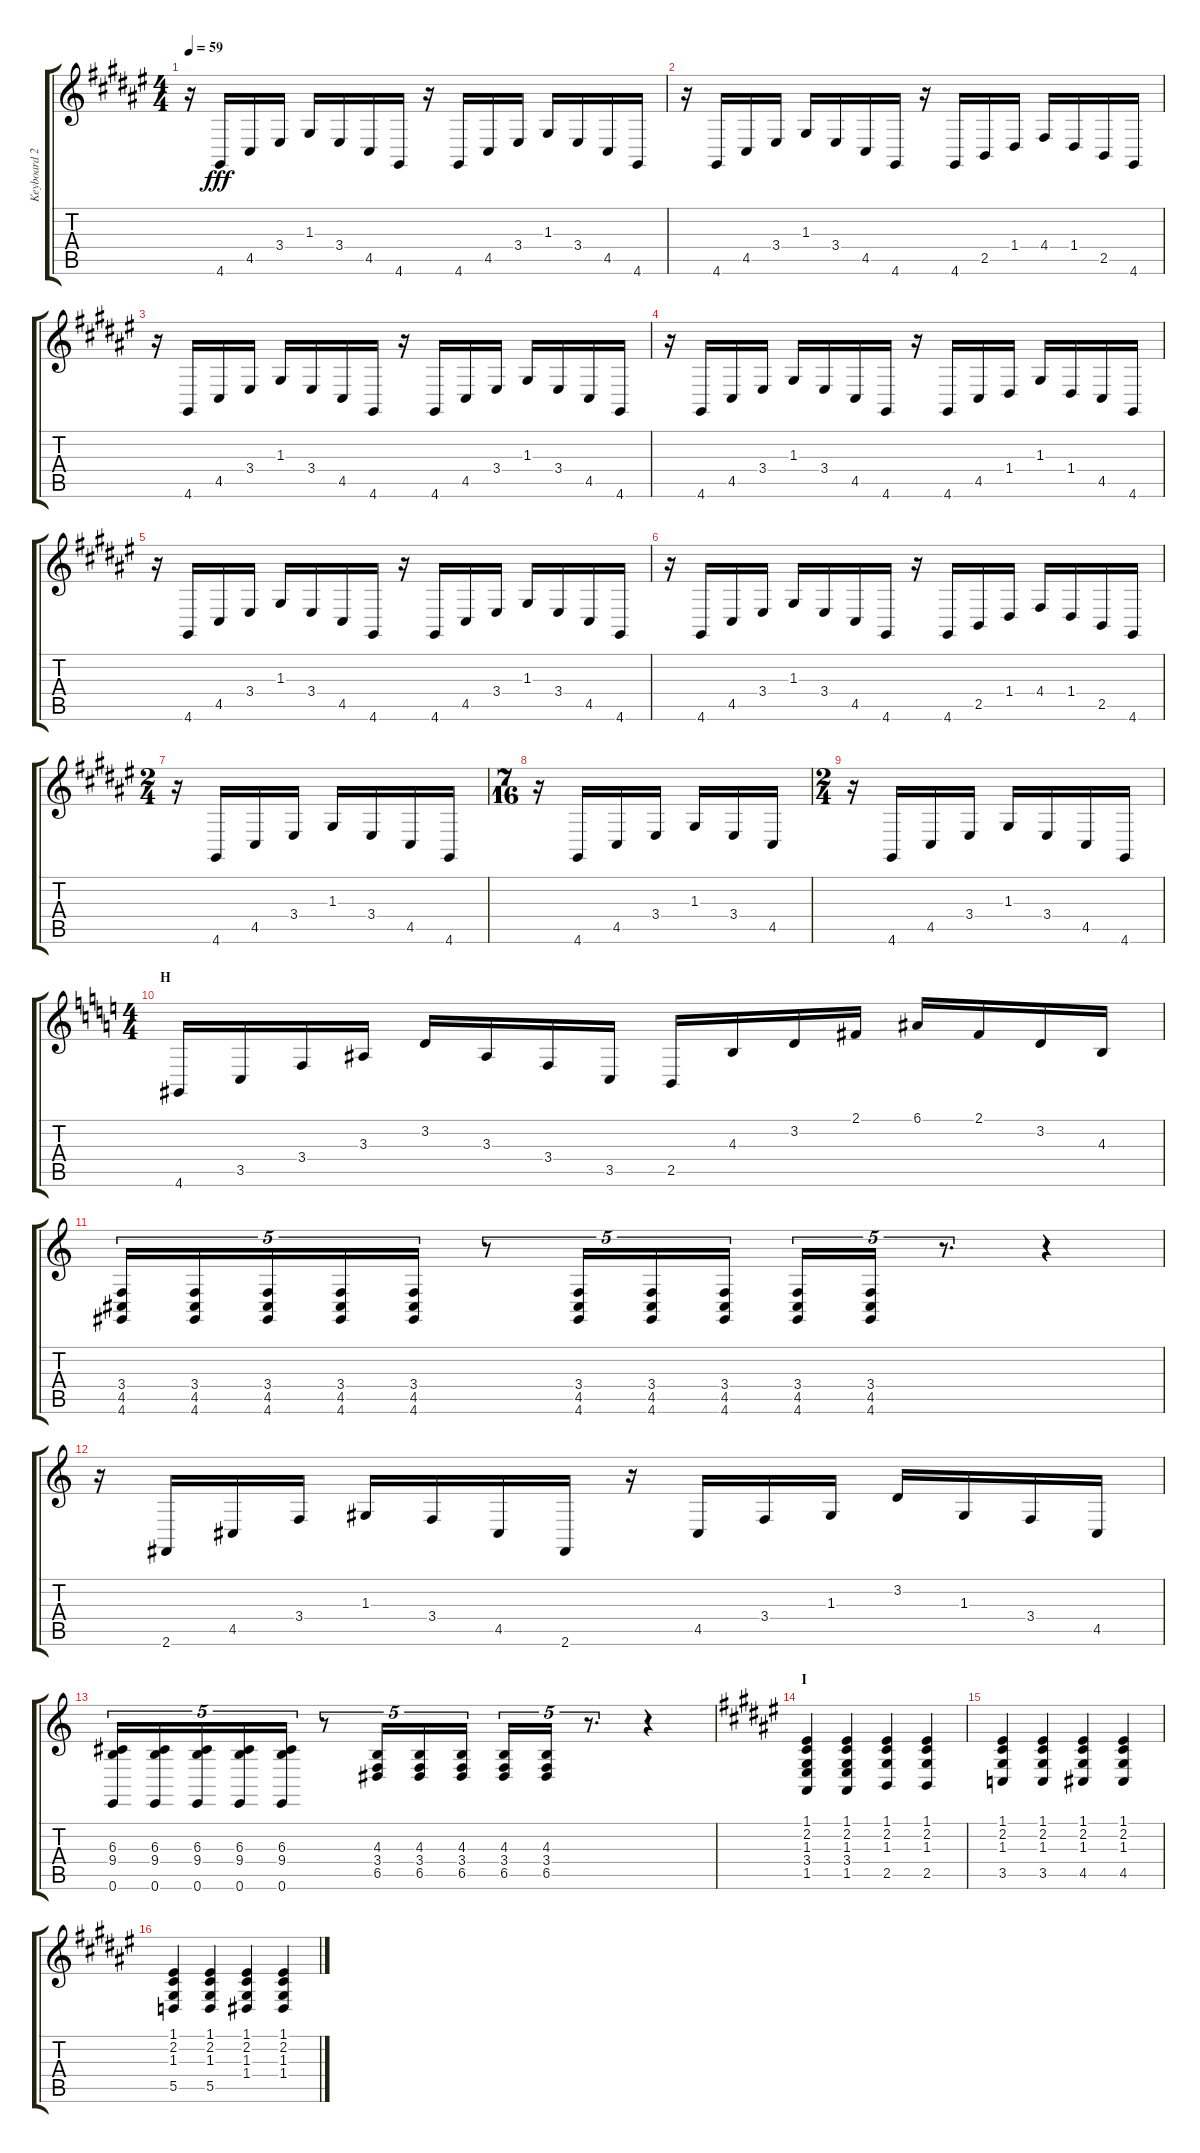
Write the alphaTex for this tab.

\track ("Keyboard 2" "Keyboard 2") {instrument acousticgrandpiano}
\staff {score tabs}
\tuning (E4 B3 G3 D3 A2 E2) {hide}
\ts (4 4)
\tempo 59
\clef g2
\ks f#
r.16{dy fff} 4.6.16 4.5.16 3.4.16 1.3.16 3.4.16 4.5.16 4.6.16 r.16 4.6.16 4.5.16 3.4.16 1.3.16 3.4.16 4.5.16 4.6.16 |
r.16 4.6.16 4.5.16 3.4.16 1.3.16 3.4.16 4.5.16 4.6.16 r.16 4.6.16 2.5.16 1.4.16 4.4.16 1.4.16 2.5.16 4.6.16 |
r.16 4.6.16 4.5.16 3.4.16 1.3.16 3.4.16 4.5.16 4.6.16 r.16 4.6.16 4.5.16 3.4.16 1.3.16 3.4.16 4.5.16 4.6.16 |
r.16 4.6.16 4.5.16 3.4.16 1.3.16 3.4.16 4.5.16 4.6.16 r.16 4.6.16 4.5.16 1.4.16 1.3.16 1.4.16 4.5.16 4.6.16 |
r.16 4.6.16 4.5.16 3.4.16 1.3.16 3.4.16 4.5.16 4.6.16 r.16 4.6.16 4.5.16 3.4.16 1.3.16 3.4.16 4.5.16 4.6.16 |
r.16 4.6.16 4.5.16 3.4.16 1.3.16 3.4.16 4.5.16 4.6.16 r.16 4.6.16 2.5.16 1.4.16 4.4.16 1.4.16 2.5.16 4.6.16 |
\ts (2 4)
r.16 4.6.16 4.5.16 3.4.16 1.3.16 3.4.16 4.5.16 4.6.16 |
\ts (7 16)
r.16 4.6.16 4.5.16 3.4.16 1.3.16 3.4.16 4.5.16 |
\ts (2 4)
r.16 4.6.16 4.5.16 3.4.16 1.3.16 3.4.16 4.5.16 4.6.16 |
\ts (4 4)
\section ("" "H")
\ks c
4.6.16 3.5.16 3.4.16 3.3.16 3.2.16 3.3.16 3.4.16 3.5.16 2.5.16 4.3.16 3.2.16 2.1.16 6.1.16 2.1.16 3.2.16 4.3.16 |
(3.4 4.5 4.6).16{tu (5 4)} (3.4 4.5 4.6).16{tu (5 4)} (3.4 4.5 4.6).16{tu (5 4)} (3.4 4.5 4.6).16{tu (5 4)} (3.4 4.5 4.6).16{tu (5 4)} r.8{tu (5 4)} (3.4 4.5 4.6).16{tu (5 4)} (3.4 4.5 4.6).16{tu (5 4)} (3.4 4.5 4.6).16{tu (5 4)} (3.4 4.5 4.6).16{tu (5 4)} (3.4 4.5 4.6).16{tu (5 4)} r.8{d tu (5 4)} r.4 |
r.16 2.6.16 4.5.16 3.4.16 1.3.16 3.4.16 4.5.16 2.6.16 r.16 4.5.16 3.4.16 1.3.16 3.2.16 1.3.16 3.4.16 4.5.16 |
(6.3 9.4 0.6).16{tu (5 4)} (6.3 9.4 0.6).16{tu (5 4)} (6.3 9.4 0.6).16{tu (5 4)} (6.3 9.4 0.6).16{tu (5 4)} (6.3 9.4 0.6).16{tu (5 4)} r.8{tu (5 4)} (4.3 3.4 6.5).16{tu (5 4)} (4.3 3.4 6.5).16{tu (5 4)} (4.3 3.4 6.5).16{tu (5 4)} (4.3 3.4 6.5).16{tu (5 4)} (4.3 3.4 6.5).16{tu (5 4)} r.8{d tu (5 4)} r.4 |
\section ("" "I")
\ks f#
(1.1 2.2 1.3 3.4 1.5).4 (1.1 2.2 1.3 3.4 1.5).4 (1.1 2.2 1.3 2.5).4 (1.1 2.2 1.3 2.5).4 |
(1.1 2.2 1.3 3.5).4 (1.1 2.2 1.3 3.5).4 (1.1 2.2 1.3 4.5).4 (1.1 2.2 1.3 4.5).4 |
(1.1 2.2 1.3 5.5).4 (1.1 2.2 1.3 5.5).4 (1.1 2.2 1.3 1.4).4 (1.1 2.2 1.3 1.4).4
